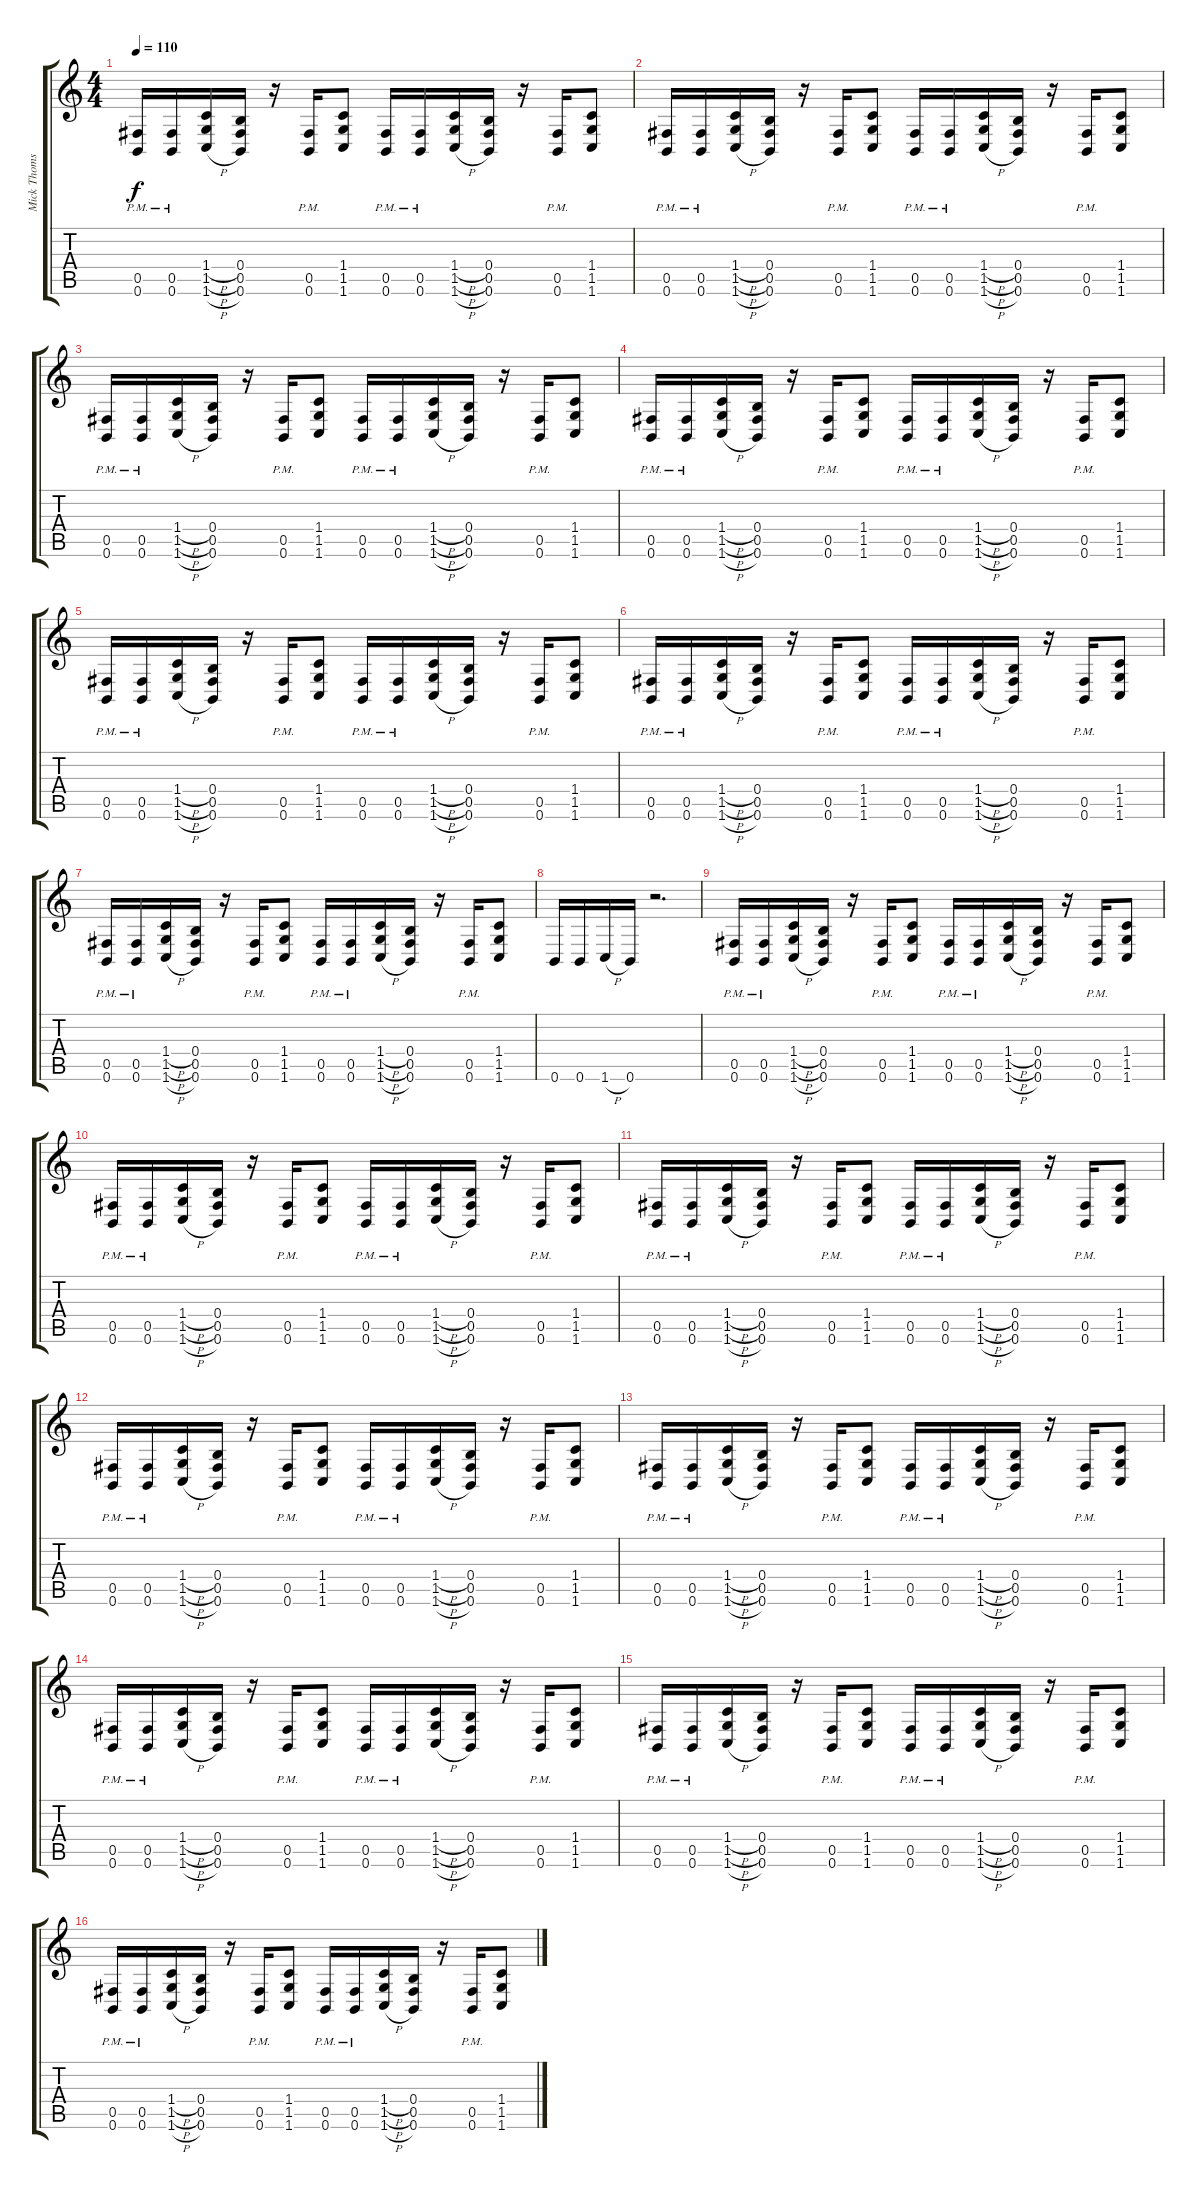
\track ("Mick Thomson" "Mick Thoms") {instrument distortionguitar}
\staff {score tabs}
\tuning (Db4 Ab3 E3 B2 Gb2 B1) {hide}
\ts (4 4)
\tempo 110
\clef g2
\ks c
(0.5{pm} 0.6{pm}).16{dy f} (0.5{pm} 0.6{pm}).16 (1.4{h} 1.5{h} 1.6{h}).16 (0.4 0.5 0.6).16 r.16 (0.5{pm} 0.6{pm}).16 (1.4 1.5 1.6).8 (0.5{pm} 0.6{pm}).16 (0.5{pm} 0.6{pm}).16 (1.4{h} 1.5{h} 1.6{h}).16 (0.4 0.5 0.6).16 r.16 (0.5{pm} 0.6{pm}).16 (1.4 1.5 1.6).8 |
(0.5{pm} 0.6{pm}).16 (0.5{pm} 0.6{pm}).16 (1.4{h} 1.5{h} 1.6{h}).16 (0.4 0.5 0.6).16 r.16 (0.5{pm} 0.6{pm}).16 (1.4 1.5 1.6).8 (0.5{pm} 0.6{pm}).16 (0.5{pm} 0.6{pm}).16 (1.4{h} 1.5{h} 1.6{h}).16 (0.4 0.5 0.6).16 r.16 (0.5{pm} 0.6{pm}).16 (1.4 1.5 1.6).8 |
(0.5{pm} 0.6{pm}).16 (0.5{pm} 0.6{pm}).16 (1.4{h} 1.5{h} 1.6{h}).16 (0.4 0.5 0.6).16 r.16 (0.5{pm} 0.6{pm}).16 (1.4 1.5 1.6).8 (0.5{pm} 0.6{pm}).16 (0.5{pm} 0.6{pm}).16 (1.4{h} 1.5{h} 1.6{h}).16 (0.4 0.5 0.6).16 r.16 (0.5{pm} 0.6{pm}).16 (1.4 1.5 1.6).8 |
(0.5{pm} 0.6{pm}).16 (0.5{pm} 0.6{pm}).16 (1.4{h} 1.5{h} 1.6{h}).16 (0.4 0.5 0.6).16 r.16 (0.5{pm} 0.6{pm}).16 (1.4 1.5 1.6).8 (0.5{pm} 0.6{pm}).16 (0.5{pm} 0.6{pm}).16 (1.4{h} 1.5{h} 1.6{h}).16 (0.4 0.5 0.6).16 r.16 (0.5{pm} 0.6{pm}).16 (1.4 1.5 1.6).8 |
(0.5{pm} 0.6{pm}).16 (0.5{pm} 0.6{pm}).16 (1.4{h} 1.5{h} 1.6{h}).16 (0.4 0.5 0.6).16 r.16 (0.5{pm} 0.6{pm}).16 (1.4 1.5 1.6).8 (0.5{pm} 0.6{pm}).16 (0.5{pm} 0.6{pm}).16 (1.4{h} 1.5{h} 1.6{h}).16 (0.4 0.5 0.6).16 r.16 (0.5{pm} 0.6{pm}).16 (1.4 1.5 1.6).8 |
(0.5{pm} 0.6{pm}).16 (0.5{pm} 0.6{pm}).16 (1.4{h} 1.5{h} 1.6{h}).16 (0.4 0.5 0.6).16 r.16 (0.5{pm} 0.6{pm}).16 (1.4 1.5 1.6).8 (0.5{pm} 0.6{pm}).16 (0.5{pm} 0.6{pm}).16 (1.4{h} 1.5{h} 1.6{h}).16 (0.4 0.5 0.6).16 r.16 (0.5{pm} 0.6{pm}).16 (1.4 1.5 1.6).8 |
(0.5{pm} 0.6{pm}).16 (0.5{pm} 0.6{pm}).16 (1.4{h} 1.5{h} 1.6{h}).16 (0.4 0.5 0.6).16 r.16 (0.5{pm} 0.6{pm}).16 (1.4 1.5 1.6).8 (0.5{pm} 0.6{pm}).16 (0.5{pm} 0.6{pm}).16 (1.4{h} 1.5{h} 1.6{h}).16 (0.4 0.5 0.6).16 r.16 (0.5{pm} 0.6{pm}).16 (1.4 1.5 1.6).8 |
0.6.16 0.6.16 1.6{h}.16 0.6.16 r.2{d} |
(0.5{pm} 0.6{pm}).16 (0.5{pm} 0.6{pm}).16 (1.4{h} 1.5{h} 1.6{h}).16 (0.4 0.5 0.6).16 r.16 (0.5{pm} 0.6{pm}).16 (1.4 1.5 1.6).8 (0.5{pm} 0.6{pm}).16 (0.5{pm} 0.6{pm}).16 (1.4{h} 1.5{h} 1.6{h}).16 (0.4 0.5 0.6).16 r.16 (0.5{pm} 0.6{pm}).16 (1.4 1.5 1.6).8 |
(0.5{pm} 0.6{pm}).16 (0.5{pm} 0.6{pm}).16 (1.4{h} 1.5{h} 1.6{h}).16 (0.4 0.5 0.6).16 r.16 (0.5{pm} 0.6{pm}).16 (1.4 1.5 1.6).8 (0.5{pm} 0.6{pm}).16 (0.5{pm} 0.6{pm}).16 (1.4{h} 1.5{h} 1.6{h}).16 (0.4 0.5 0.6).16 r.16 (0.5{pm} 0.6{pm}).16 (1.4 1.5 1.6).8 |
(0.5{pm} 0.6{pm}).16 (0.5{pm} 0.6{pm}).16 (1.4{h} 1.5{h} 1.6{h}).16 (0.4 0.5 0.6).16 r.16 (0.5{pm} 0.6{pm}).16 (1.4 1.5 1.6).8 (0.5{pm} 0.6{pm}).16 (0.5{pm} 0.6{pm}).16 (1.4{h} 1.5{h} 1.6{h}).16 (0.4 0.5 0.6).16 r.16 (0.5{pm} 0.6{pm}).16 (1.4 1.5 1.6).8 |
(0.5{pm} 0.6{pm}).16 (0.5{pm} 0.6{pm}).16 (1.4{h} 1.5{h} 1.6{h}).16 (0.4 0.5 0.6).16 r.16 (0.5{pm} 0.6{pm}).16 (1.4 1.5 1.6).8 (0.5{pm} 0.6{pm}).16 (0.5{pm} 0.6{pm}).16 (1.4{h} 1.5{h} 1.6{h}).16 (0.4 0.5 0.6).16 r.16 (0.5{pm} 0.6{pm}).16 (1.4 1.5 1.6).8 |
(0.5{pm} 0.6{pm}).16 (0.5{pm} 0.6{pm}).16 (1.4{h} 1.5{h} 1.6{h}).16 (0.4 0.5 0.6).16 r.16 (0.5{pm} 0.6{pm}).16 (1.4 1.5 1.6).8 (0.5{pm} 0.6{pm}).16 (0.5{pm} 0.6{pm}).16 (1.4{h} 1.5{h} 1.6{h}).16 (0.4 0.5 0.6).16 r.16 (0.5{pm} 0.6{pm}).16 (1.4 1.5 1.6).8 |
(0.5{pm} 0.6{pm}).16 (0.5{pm} 0.6{pm}).16 (1.4{h} 1.5{h} 1.6{h}).16 (0.4 0.5 0.6).16 r.16 (0.5{pm} 0.6{pm}).16 (1.4 1.5 1.6).8 (0.5{pm} 0.6{pm}).16 (0.5{pm} 0.6{pm}).16 (1.4{h} 1.5{h} 1.6{h}).16 (0.4 0.5 0.6).16 r.16 (0.5{pm} 0.6{pm}).16 (1.4 1.5 1.6).8 |
(0.5{pm} 0.6{pm}).16 (0.5{pm} 0.6{pm}).16 (1.4{h} 1.5{h} 1.6{h}).16 (0.4 0.5 0.6).16 r.16 (0.5{pm} 0.6{pm}).16 (1.4 1.5 1.6).8 (0.5{pm} 0.6{pm}).16 (0.5{pm} 0.6{pm}).16 (1.4{h} 1.5{h} 1.6{h}).16 (0.4 0.5 0.6).16 r.16 (0.5{pm} 0.6{pm}).16 (1.4 1.5 1.6).8 |
(0.5{pm} 0.6{pm}).16 (0.5{pm} 0.6{pm}).16 (1.4{h} 1.5{h} 1.6{h}).16 (0.4 0.5 0.6).16 r.16 (0.5{pm} 0.6{pm}).16 (1.4 1.5 1.6).8 (0.5{pm} 0.6{pm}).16 (0.5{pm} 0.6{pm}).16 (1.4{h} 1.5{h} 1.6{h}).16 (0.4 0.5 0.6).16 r.16 (0.5{pm} 0.6{pm}).16 (1.4 1.5 1.6).8
